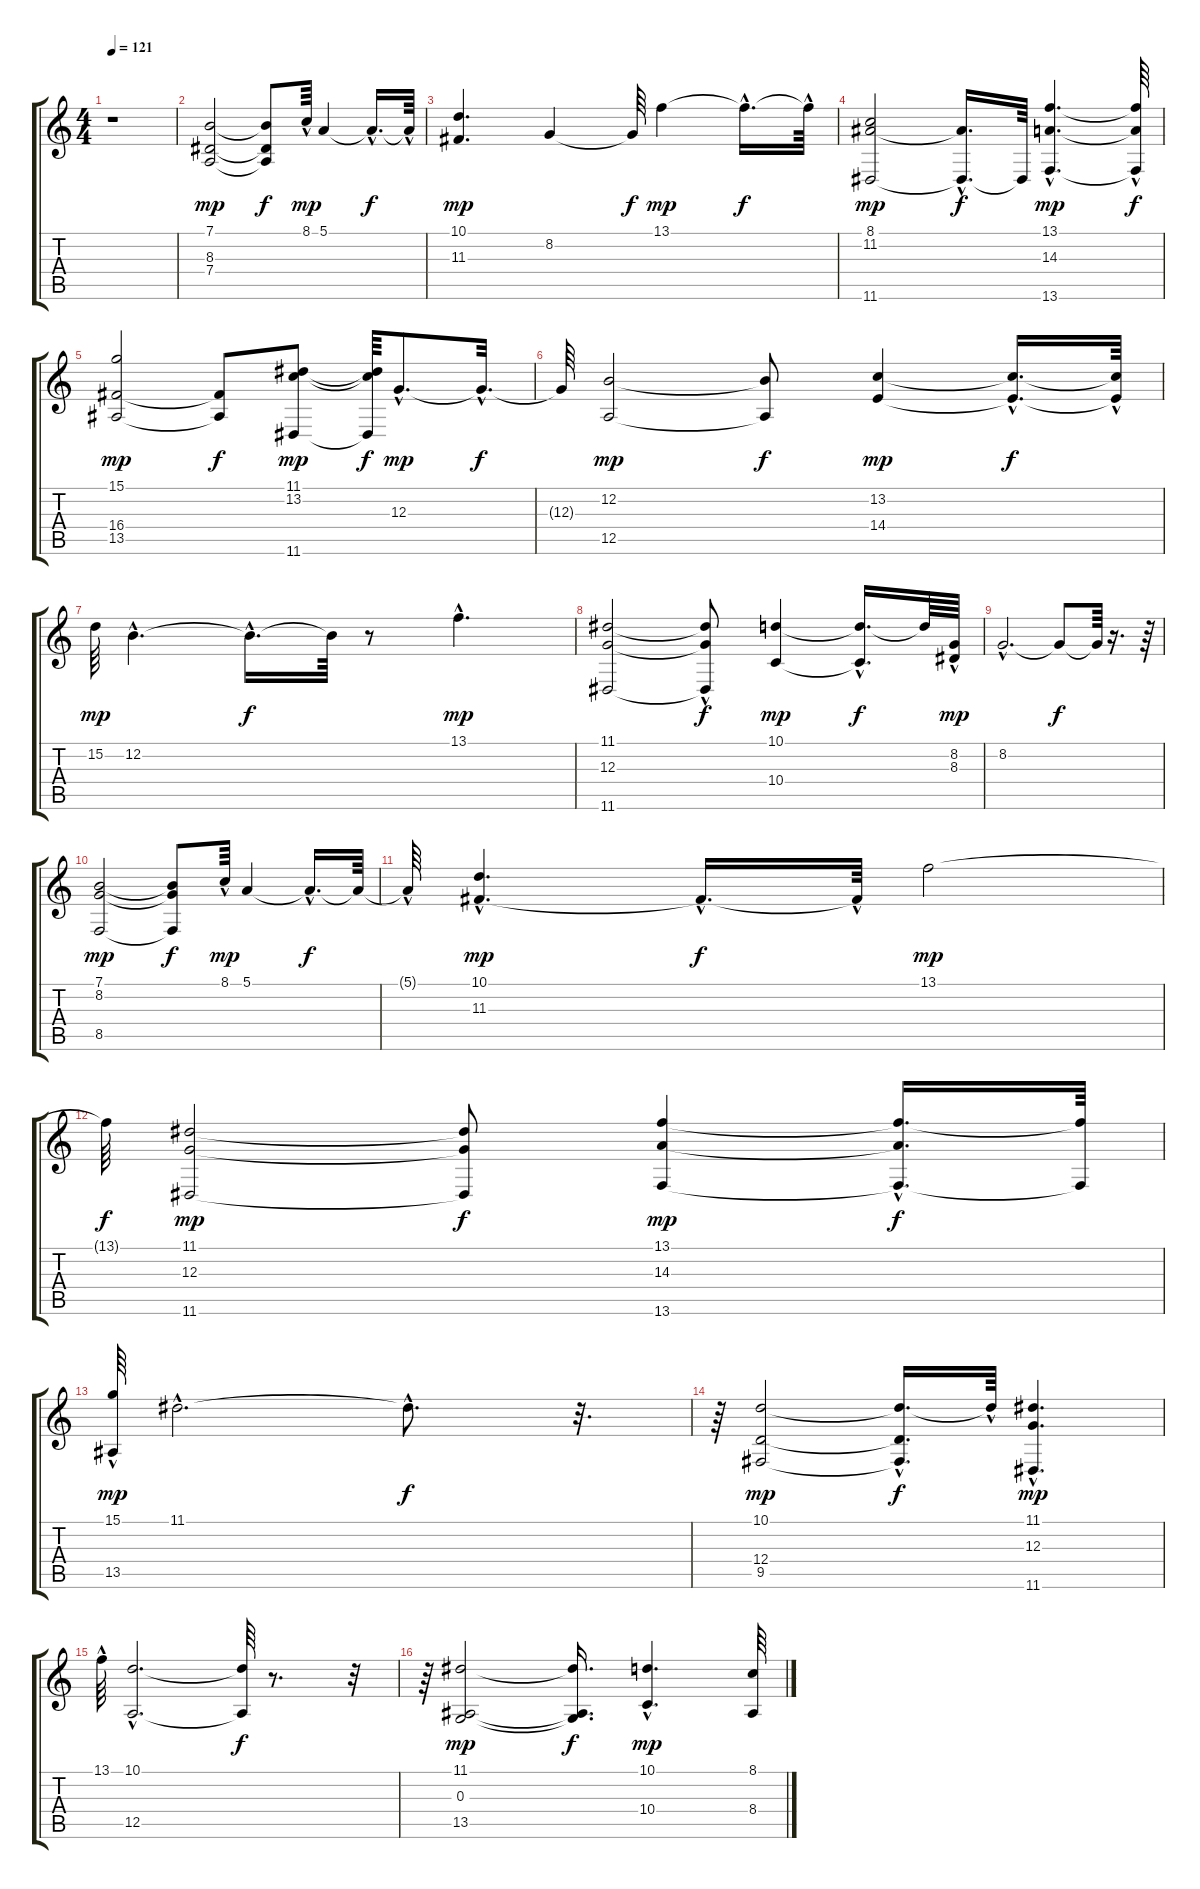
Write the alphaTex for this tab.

\track "" {instrument pad1newage}
\staff {score tabs}
\tuning (E4 B3 G3 D3 A2 E2) {hide}
\ts (4 4)
\tempo 121
\clef g2
\ks c
r.1{dy f} |
(7.1 8.3 7.4).2{dy mp} (7.1{t} 8.3{t} 7.4{t}).8{dy f} 8.1{hac}.64{dy mp} 5.1.4 5.1{hac t}.16{d dy f} 5.1{hac t}.64 |
(10.1 11.3).4{d dy mp} 8.2.4 8.2{t}.64{dy f} 13.1.4{dy mp} 13.1{hac t}.16{d dy f} 13.1{hac t}.64 |
(8.1 11.2 11.6).2{dy mp} (11.2{hac t} 11.6{hac t}).16{d dy f} 11.6{t}.64 (13.1{hac} 14.3{hac} 13.6{hac}).4{d dy mp} (13.1{hac t} 14.3{t} 13.6{hac t}).64{dy f} |
(15.1 16.4 13.5).2{dy mp} (16.4{t} 13.5{t}).8{dy f} (11.1 13.2 11.6).8{dy mp} (11.1{t} 13.2{t} 11.6{t}).64{dy f} 12.3{hac}.8{d dy mp} 12.3{hac t}.32{d dy f} |
12.3{t}.64 (12.2 12.5).2{dy mp} (12.2{t} 12.5{t}).8{dy f} (13.2 14.4).4{dy mp} (13.2{hac t} 14.4{hac t}).16{d dy f} (13.2{hac t} 14.4{hac t}).64 |
15.2.64{dy mp} 12.2{hac}.4{d} 12.2{hac t}.16{d dy f} 12.2{t}.64 r.8 13.1{hac}.4{d dy mp} |
(11.1 12.3 11.6).2 (11.1{t} 12.3{hac t} 11.6{t}).8{dy f} (10.1 10.4).4{dy mp} (10.1{hac t} 10.4{t}).16{d dy f} 10.1{t}.64 (8.2{hac} 8.3{hac}).64{dy mp} |
8.2{hac}.2{d} 8.2{t}.8{dy f} 8.2{t}.64 r.16{d} r.64 |
(7.1 8.2 8.5).2{dy mp} (7.1{t} 8.2{t} 8.5{t}).8{dy f} 8.1{hac}.64{dy mp} 5.1.4 5.1{hac t}.16{d dy f} 5.1{t}.64 |
5.1{hac t}.64 (10.1 11.3{hac}).4{d dy mp} 11.3{hac t}.16{d dy f} 11.3{hac t}.64 13.1.2{dy mp} |
13.1{t}.64{dy f} (11.1 12.3 11.6).2{dy mp} (11.1{t} 12.3{t} 11.6{t}).8{dy f} (13.1 14.3 13.6).4{dy mp} (13.1{hac t} 14.3{t} 13.6{hac t}).16{d dy f} (13.1{t} 13.6{t}).64 |
(15.1 13.5{hac}).64{dy mp} 11.1{hac}.2{d} 11.1{hac t}.8{d dy f} r.32{d} |
r.64 (10.1 12.4 9.5).2{dy mp} (10.1{hac t} 12.4{t} 9.5{hac t}).16{d dy f} 10.1{hac t}.64 (11.1{hac} 12.3 11.6{hac}).4{d dy mp} |
13.1{hac}.64 (10.1{hac} 12.5{hac}).2{d} (10.1{t} 12.5{t}).64{dy f} r.8{d} r.32 |
r.64 (11.1 0.3 13.5).2{dy mp} (11.1{t} 0.3{t} 13.5{t}).16{d dy f} (10.1{hac} 10.4).4{d dy mp} (8.1 8.4).64
